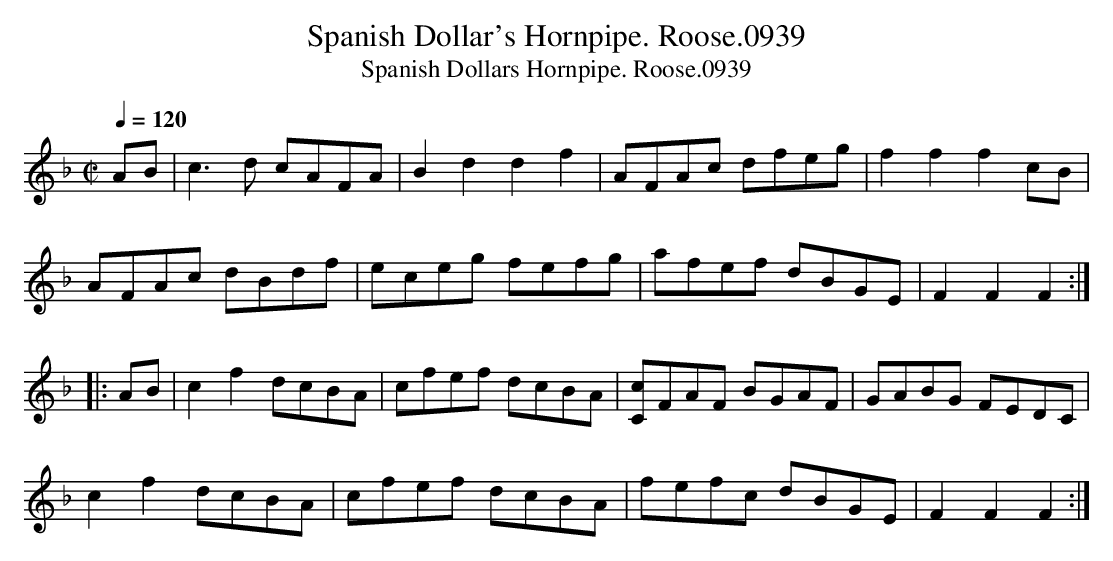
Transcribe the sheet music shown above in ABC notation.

X:1
T:Spanish Dollar's Hornpipe. Roose.0939
T:Spanish Dollars Hornpipe. Roose.0939
M:C|
L:1/8
Q:1/4=120
K:F
AB | c3d cAFA | B2d2 d2f2 | AFAc dfeg | f2f2 f2cB |
AFAc dBdf | eceg fefg | afef dBGE | F2F2 F2 :|
|: AB | c2f2 dcBA | cfef dcBA | [cC]FAF BGAF | GABG FEDC |
c2f2 dcBA | cfef dcBA | fefc dBGE | F2F2 F2 :|
